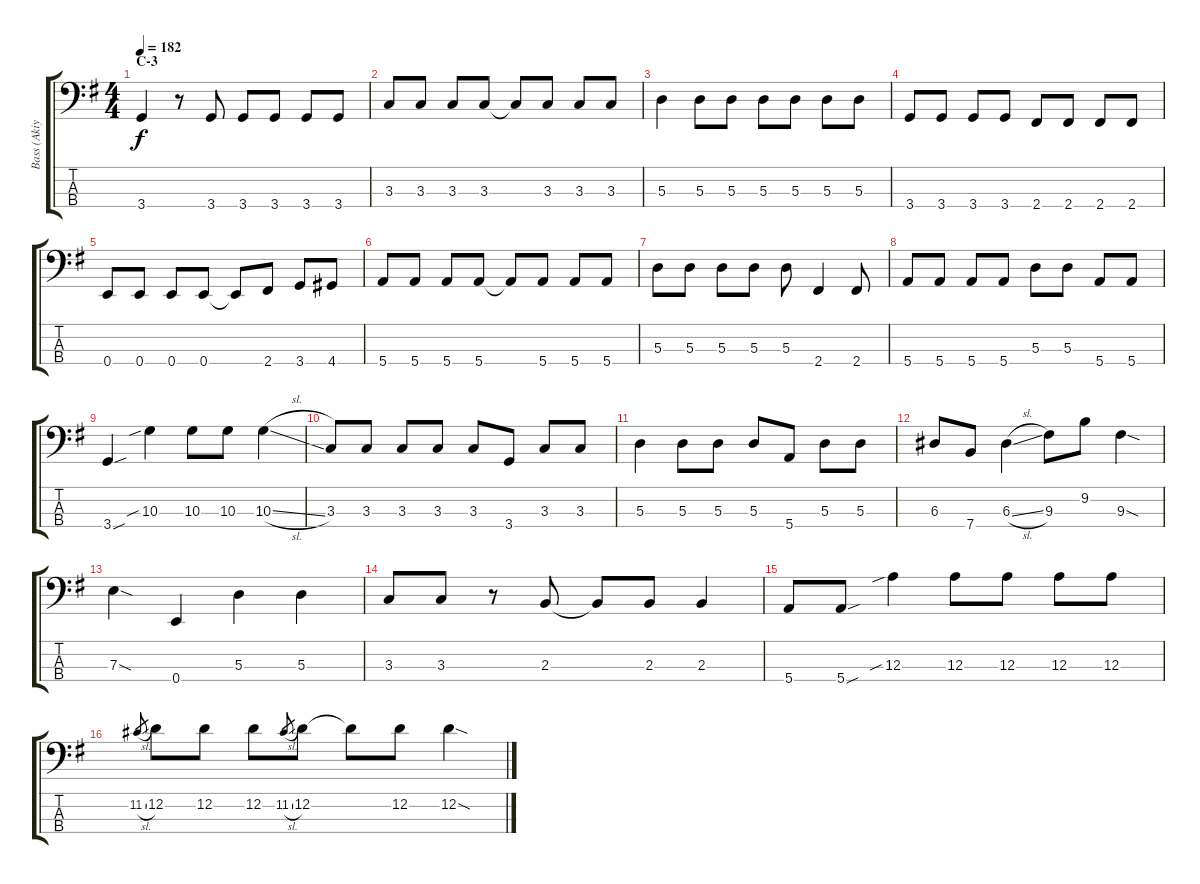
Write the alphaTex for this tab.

\track ("Bass (Akiyama Mio)" "Bass (Akiy") {instrument electricbassfinger}
\staff {score tabs}
\tuning (G2 D2 A1 E1) {hide}
\ts (4 4)
\section ("" "C-3")
\tempo 182
\clef f4
\ks g
3.4.4{dy f} r.8 3.4.8 3.4.8 3.4.8 3.4.8 3.4.8 |
3.3.8 3.3.8 3.3.8 3.3.8 3.3{t}.8 3.3.8 3.3.8 3.3.8 |
5.3.4 5.3.8 5.3.8 5.3.8 5.3.8 5.3.8 5.3.8 |
3.4.8 3.4.8 3.4.8 3.4.8 2.4.8 2.4.8 2.4.8 2.4.8 |
0.4.8 0.4.8 0.4.8 0.4.8 0.4{t}.8 2.4.8 3.4.8 4.4.8 |
5.4.8 5.4.8 5.4.8 5.4.8 5.4{t}.8 5.4.8 5.4.8 5.4.8 |
5.3.8 5.3.8 5.3.8 5.3.8 5.3.8 2.4.4 2.4.8 |
5.4.8 5.4.8 5.4.8 5.4.8 5.3.8 5.3.8 5.4.8 5.4.8 |
3.4{sou}.4 10.3{sib}.4 10.3.8 10.3.8 10.3{sl}.4 |
3.3.8 3.3.8 3.3.8 3.3.8 3.3.8 3.4.8 3.3.8 3.3.8 |
5.3.4 5.3.8 5.3.8 5.3.8 5.4.8 5.3.8 5.3.8 |
6.3.8 7.4.8 6.3{sl}.4 9.3.8 9.2.8 9.3{sod}.4 |
7.3{sod}.4 0.4.4 5.3.4 5.3.4 |
3.3.8 3.3.8 r.8 2.3.8 2.3{t}.8 2.3.8 2.3.4 |
5.4.8 5.4{sou}.8 12.3{sib}.4 12.3.8 12.3.8 12.3.8 12.3.8 |
11.2{sl}.8{gr} 12.2.8 12.2.8 12.2.8 11.2{sl}.8{gr} 12.2.8 12.2{t}.8 12.2.8 12.2{sod}.4
